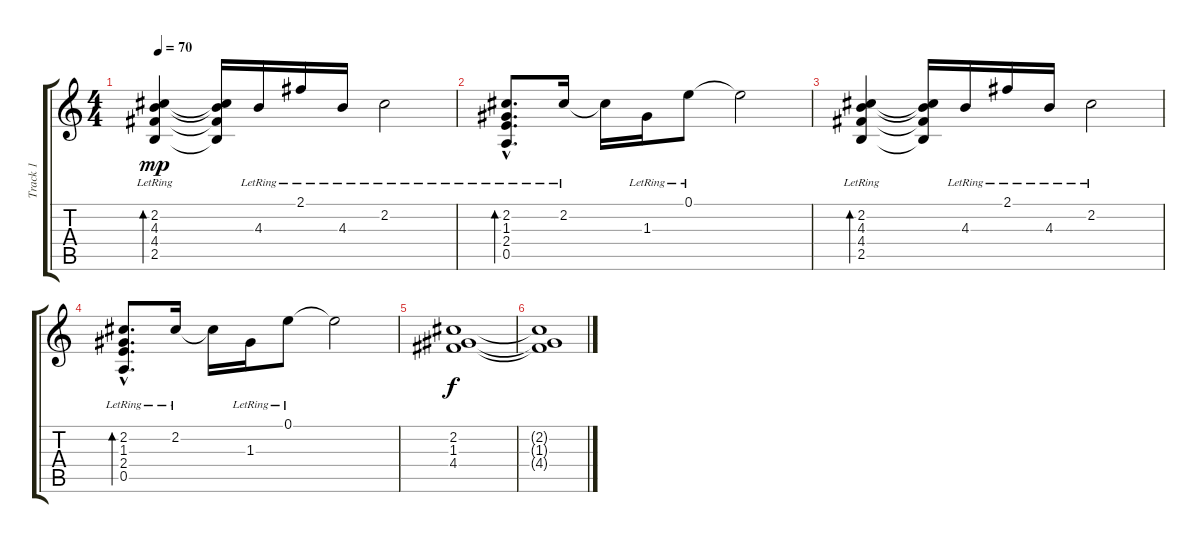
\track ("Track 1" "Track 1") {instrument acousticguitarsteel}
\staff {score tabs}
\tuning (E4 B3 G3 D3 A2 E2) {hide}
\ts (4 4)
\tempo 70
\clef g2
\ks c
(2.2{lr} 4.3{lr} 4.4{lr} 2.5{lr}).4{bd 60 dy mp} (2.2{t} 4.3{t} 4.4{t} 2.5{t}).16 4.3{lr}.16 2.1{lr}.16 4.3{lr}.16 2.2{lr}.2 |
(2.2{hac lr} 1.3{hac lr} 2.4{hac lr} 0.5{hac lr}).8{d bd 60} 2.2{lr}.16 2.2{t}.16 1.3{lr}.16 0.1{lr}.8 0.1{t}.2 |
(2.2{lr} 4.3{lr} 4.4{lr} 2.5{lr}).4{bd 60} (2.2{t} 4.3{t} 4.4{t} 2.5{t}).16 4.3{lr}.16 2.1{lr}.16 4.3{lr}.16 2.2{lr}.2 |
(2.2{hac lr} 1.3{hac lr} 2.4{hac lr} 0.5{hac lr}).8{d bd 60} 2.2{lr}.16 2.2{t}.16 1.3{lr}.16 0.1{lr}.8 0.1{t}.2 |
(2.2 1.3 4.4).1{dy f} |
(2.2{t} 1.3{t} 4.4{t}).1
